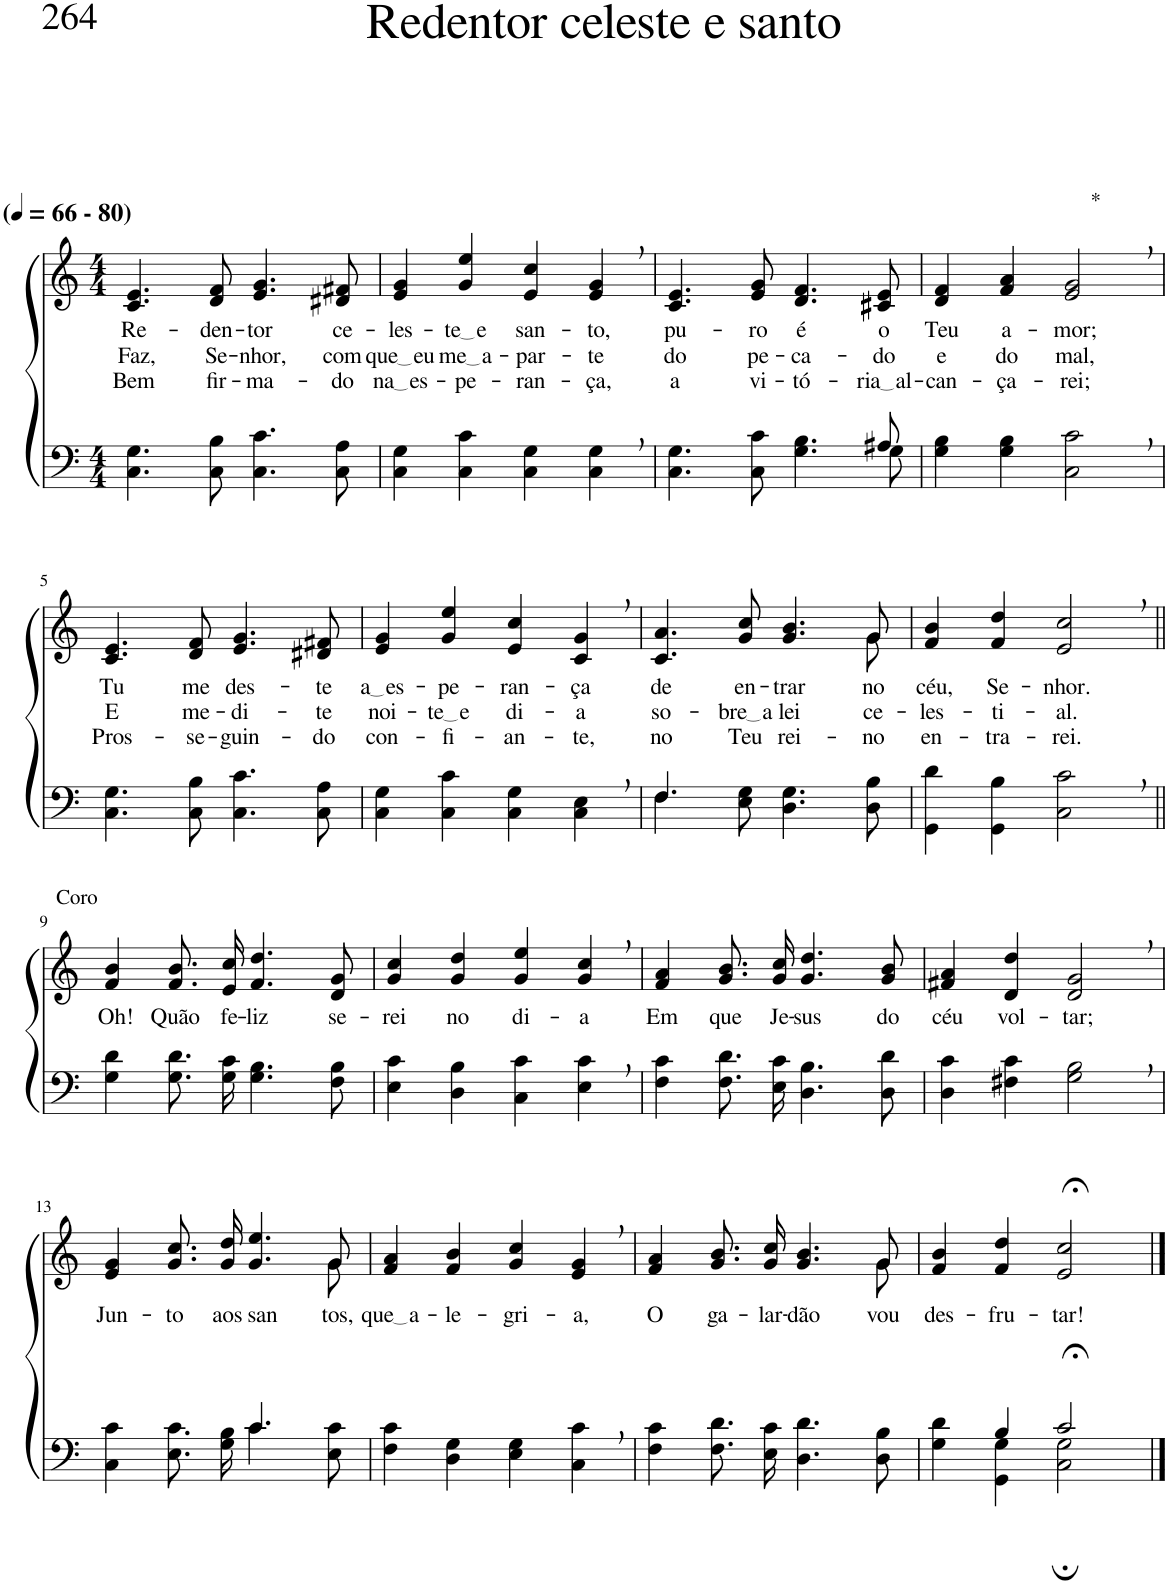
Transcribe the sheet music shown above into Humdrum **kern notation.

**kern	**kern	**text	**text	**text
*part2	*part1	*part1	*part1	*part1
*staff2	*staff1	*staff1	*staff1	*staff1
*I"Parte III e IV	*I"Parte I e II	*	*	*
*clefF4	*clefG2	*	*	*
*k[]	*k[]	*	*	*
*M4/4	*M4/4	*	*	*
*MM66	*MM66	*	*	*
=1	=1	=1	=1	=1
!	!LO:TX:a:B:t=(	!	!	!
!	!LO:TX:a:B:t=- 80)	!	!	!
!	!	!LO:LY:b	!LO:LY:b	!LO:LY:b
4.C\ 4.G\	4.c/ 4.e/	Re-	Faz,	Bem
!	!	!LO:LY:b	!LO:LY:b	!LO:LY:b
8C\ 8B\	8d/ 8f/	-den-	Se-	fir-
!	!	!LO:LY:b	!LO:LY:b	!LO:LY:b
4.C\ 4.c\	4.e/ 4.g/	-tor	-nhor,	-ma-
!	!	!LO:LY:b	!LO:LY:b	!LO:LY:b
8C\ 8A\	8d#X/ 8f#X/	ce-	com	-do
=2	=2	=2	=2	=2
!	!	!LO:LY:b	!LO:LY:b	!LO:LY:b
4C\ 4G\	4e/ 4g/	-les-	que eu	na es
!	!	!LO:LY:b	!LO:LY:b	!LO:LY:b
4C\ 4c\	4g/ 4ee/	te e	me a	-pe-
!	!	!LO:LY:b	!LO:LY:b	!LO:LY:b
4C\ 4G\	4e/ 4cc/	san-	-par-	-ran-
!	!	!LO:LY:b	!LO:LY:b	!LO:LY:b
4C\, 4G\,	4e/, 4g/,	-to,	-te	-ça,
=3	=3	=3	=3	=3
*^	*	*	*	*
!	!	!	!LO:LY:b	!LO:LY:b	!LO:LY:b
2..ryy	4.C\ 4.G\	4.c/ 4.e/	pu-	do	a
!	!	!	!LO:LY:b	!LO:LY:b	!LO:LY:b
.	8C\ 8c\	8e/ 8g/	-ro	pe-	vi-
!	!	!	!LO:LY:b	!LO:LY:b	!LO:LY:b
.	4.G\ 4.B\	4.d/ 4.f/	é	-ca-	-tó-
!	!	!	!LO:LY:b	!LO:LY:b	!LO:LY:b
8A#X/	8G\	8c#X/ 8e/	o	-do	ria al
=4	=4	=4	=4	=4	=4
!	!	!	!LO:LY:b	!LO:LY:b	!LO:LY:b
*v	*v	*	*	*	*
4G\ 4B\	4d/ 4f/	Teu	e	-can-
!	!	!LO:LY:b	!LO:LY:b	!LO:LY:b
4G\ 4B\	4f/ 4a/	a-	do	-ça-
!	!LO:TX:a:t=*	!	!	!
!	!	!LO:LY:b	!LO:LY:b	!LO:LY:b
2C\, 2c\,	2e/, 2g/,	-mor;	mal,	-rei;
!!LO:LB:g=z
=5	=5	=5	=5	=5
!	!	!LO:LY:b	!LO:LY:b	!LO:LY:b
4.C\ 4.G\	4.c/ 4.e/	Tu	E	Pros-
!	!	!LO:LY:b	!LO:LY:b	!LO:LY:b
8C\ 8B\	8d/ 8f/	me	me-	-se-
!	!	!LO:LY:b	!LO:LY:b	!LO:LY:b
4.C\ 4.c\	4.e/ 4.g/	des-	-di-	-guin-
!	!	!LO:LY:b	!LO:LY:b	!LO:LY:b
8C\ 8A\	8d#X/ 8f#X/	-te	-te	-do
=6	=6	=6	=6	=6
!	!	!LO:LY:b	!LO:LY:b	!LO:LY:b
4C\ 4G\	4e/ 4g/	a es	noi-	con-
!	!	!LO:LY:b	!LO:LY:b	!LO:LY:b
4C\ 4c\	4g/ 4ee/	-pe-	te e	-fi-
!	!	!LO:LY:b	!LO:LY:b	!LO:LY:b
4C\ 4G\	4e/ 4cc/	-ran-	di-	-an-
!	!	!LO:LY:b	!LO:LY:b	!LO:LY:b
4C\, 4E\,	4c/, 4g/,	-ça	-a	-te,
=7	=7	=7	=7	=7
*^	*	*	*	*
!	!	!	!LO:LY:b	!LO:LY:b	!LO:LY:b
*	*	*^	*	*	*
4.F\	4.F/	4.c/ 4.a/	2..ryy	de	so-	no
!	!	!	!	!LO:LY:b	!LO:LY:b	!LO:LY:b
8E\ 8G\	2ryy	8g/ 8cc/	.	en-	bre a	Teu
!	!	!	!	!LO:LY:b	!LO:LY:b	!LO:LY:b
4.D\ 4.G\	.	4.g/ 4.b/	.	-trar	lei	rei-
!	!	!	!	!LO:LY:b	!LO:LY:b	!LO:LY:b
8D\ 8B\	8ryy	8g/	8g\	no	ce-	-no
=8	=8	=8	=8	=8	=8	=8
!	!	!	!	!LO:LY:b	!LO:LY:b	!LO:LY:b
*v	*v	*	*	*	*	*
*	*v	*v	*	*	*
4GG\ 4d\	4f/ 4b/	céu,	-les-	en-
!	!	!LO:LY:b	!LO:LY:b	!LO:LY:b
4GG\ 4B\	4f/ 4dd/	Se-	-ti-	-tra-
!	!	!LO:LY:b	!LO:LY:b	!LO:LY:b
2C\, 2c\,	2e/, 2cc/,	-nhor.	-al.	-rei.
!!LO:LB:g=z
=9||	=9||	=9||	=9||	=9||
!	!LO:TX:a:t=Coro	!	!	!
!	!	!LO:LY:b	!	!
4G\ 4d\	4f/ 4b/	Oh!	.	.
!	!	!LO:LY:b	!	!
8.G\ 8.d\L	8.f/ 8.b/L	Quão	.	.
!	!	!LO:LY:b	!	!
16G\ 16c\Jk	16e/ 16cc/Jk	fe-	.	.
!	!	!LO:LY:b	!	!
4.G\ 4.B\	4.f/ 4.dd/	-liz	.	.
!	!	!LO:LY:b	!	!
8F\ 8B\	8d/ 8g/	se-	.	.
=10	=10	=10	=10	=10
!	!	!LO:LY:b	!	!
4E\ 4c\	4g/ 4cc/	-rei	.	.
!	!	!LO:LY:b	!	!
4D\ 4B\	4g/ 4dd/	no	.	.
!	!	!LO:LY:b	!	!
4C\ 4c\	4g/ 4ee/	di-	.	.
!	!	!LO:LY:b	!	!
4E\, 4c\,	4g/, 4cc/,	-a	.	.
=11	=11	=11	=11	=11
!	!	!LO:LY:b	!	!
4F\ 4c\	4f/ 4a/	Em	.	.
!	!	!LO:LY:b	!	!
8.F\ 8.d\L	8.g/ 8.b/L	que	.	.
!	!	!LO:LY:b	!	!
16E\ 16c\Jk	16g/ 16cc/Jk	Je-	.	.
!	!	!LO:LY:b	!	!
4.D\ 4.B\	4.g/ 4.dd/	-sus	.	.
!	!	!LO:LY:b	!	!
8D\ 8d\	8g/ 8b/	do	.	.
=12	=12	=12	=12	=12
!	!	!LO:LY:b	!	!
4D\ 4c\	4f#X/ 4a/	céu	.	.
!	!	!LO:LY:b	!	!
4F#X\ 4c\	4d/ 4dd/	vol-	.	.
!	!	!LO:LY:b	!	!
2G\, 2B\,	2d/, 2g/,	-tar;	.	.
!!LO:LB:g=z
=13	=13	=13	=13	=13
*^	*	*	*	*
!	!	!	!LO:LY:b	!	!
*	*	*^	*	*	*
2ryy	4C\ 4c\	4e/ 4g/	2..ryy	Jun-	.	.
!	!	!	!	!LO:LY:b	!	!
.	8.E\ 8.c\L	8.g\ 8.cc\L	.	-to	.	.
!	!	!	!	!LO:LY:b	!	!
.	16G\ 16B\Jk	16g\ 16dd\Jk	.	aos	.	.
!	!	!	!	!LO:LY:b	!	!
4.c/	4.c\	4.g/ 4.ee/	.	san-	.	.
!	!	!	!	!LO:LY:b	!	!
8ryy	8E\ 8c\	8g/	8g\	-tos,	.	.
=14	=14	=14	=14	=14	=14	=14
!	!	!	!	!LO:LY:b	!	!
*v	*v	*	*	*	*	*
*	*v	*v	*	*	*
4F\ 4c\	4f/ 4a/	que a	.	.
!	!	!LO:LY:b	!	!
4D\ 4G\	4f/ 4b/	-le-	.	.
!	!	!LO:LY:b	!	!
4E\ 4G\	4g/ 4cc/	-gri-	.	.
!	!	!LO:LY:b	!	!
4C\, 4c\,	4e/, 4g/,	-a,	.	.
=15	=15	=15	=15	=15
!	!	!LO:LY:b	!	!
*	*^	*	*	*
4F\ 4c\	4f/ 4a/	2..ryy	O	.	.
!	!	!	!LO:LY:b	!	!
8.F\ 8.d\L	8.g/ 8.b/L	.	ga-	.	.
!	!	!	!LO:LY:b	!	!
16E\ 16c\Jk	16g/ 16cc/Jk	.	-lar-	.	.
!	!	!	!LO:LY:b	!	!
4.D\ 4.d\	4.g/ 4.b/	.	-dão	.	.
!	!	!	!LO:LY:b	!	!
8D\ 8B\	8g/	8g\	vou	.	.
=16	=16	=16	=16	=16	=16
*^	*	*	*	*	*
!	!	!	!	!LO:LY:b	!	!
*	*	*v	*v	*	*	*
4ryy	4G\ 4d\	4f/ 4b/	des-	.	.
!	!	!	!LO:LY:b	!	!
4B/	4GG\ 4G\	4f/ 4dd/	-fru-	.	.
!	!	!	!LO:LY:b	!	!
2c;</	2C\; 2G\;	2e/;< 2cc/;<	-tar!	.	.
*v	*v	*	*	*	*
==	==	==	==	==
*-	*-	*-	*-	*-
